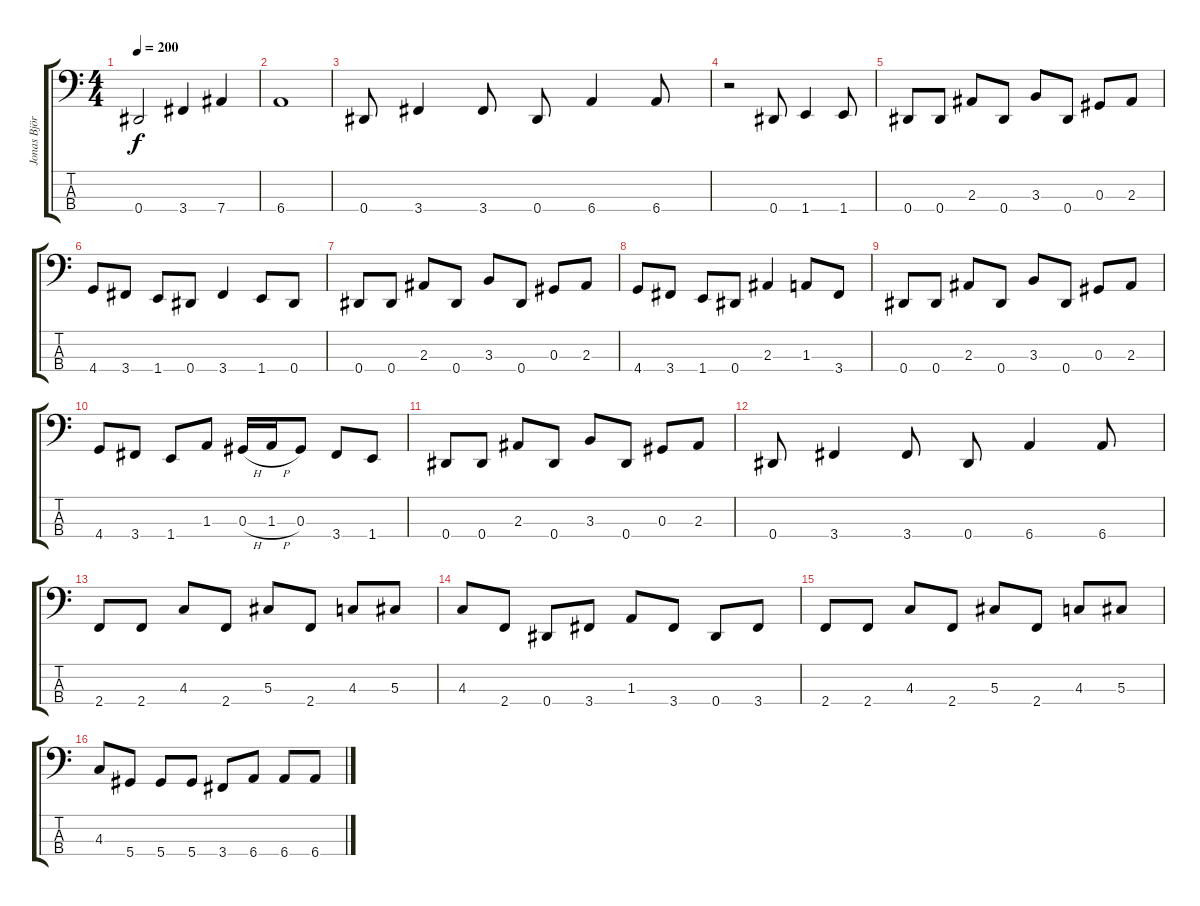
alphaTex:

\track ("Jonas Björler" "Jonas Björ") {instrument electricbassfinger}
\staff {score tabs}
\tuning (Gb2 Db2 Ab1 Eb1) {hide}
\ts (4 4)
\tempo 200
\clef f4
\ks c
0.4{t}.2{dy f} 3.4.4 7.4.4 |
6.4.1 |
0.4.8 3.4.4 3.4.8 0.4.8 6.4.4 6.4.8 |
r.2 0.4.8 1.4.4 1.4.8 |
0.4.8 0.4.8 2.3.8 0.4.8 3.3.8 0.4.8 0.3.8 2.3.8 |
4.4.8 3.4.8 1.4.8 0.4.8 3.4.4 1.4.8 0.4.8 |
0.4.8 0.4.8 2.3.8 0.4.8 3.3.8 0.4.8 0.3.8 2.3.8 |
4.4.8 3.4.8 1.4.8 0.4.8 2.3.4 1.3.8 3.4.8 |
0.4.8 0.4.8 2.3.8 0.4.8 3.3.8 0.4.8 0.3.8 2.3.8 |
4.4.8 3.4.8 1.4.8 1.3.8 0.3{h}.16 1.3{h}.16 0.3.8 3.4.8 1.4.8 |
0.4.8 0.4.8 2.3.8 0.4.8 3.3.8 0.4.8 0.3.8 2.3.8 |
0.4.8 3.4.4 3.4.8 0.4.8 6.4.4 6.4.8 |
2.4.8 2.4.8 4.3.8 2.4.8 5.3.8 2.4.8 4.3.8 5.3.8 |
4.3.8 2.4.8 0.4.8 3.4.8 1.3.8 3.4.8 0.4.8 3.4.8 |
2.4.8 2.4.8 4.3.8 2.4.8 5.3.8 2.4.8 4.3.8 5.3.8 |
4.3.8 5.4.8 5.4.8 5.4.8 3.4.8 6.4.8 6.4.8 6.4.8
